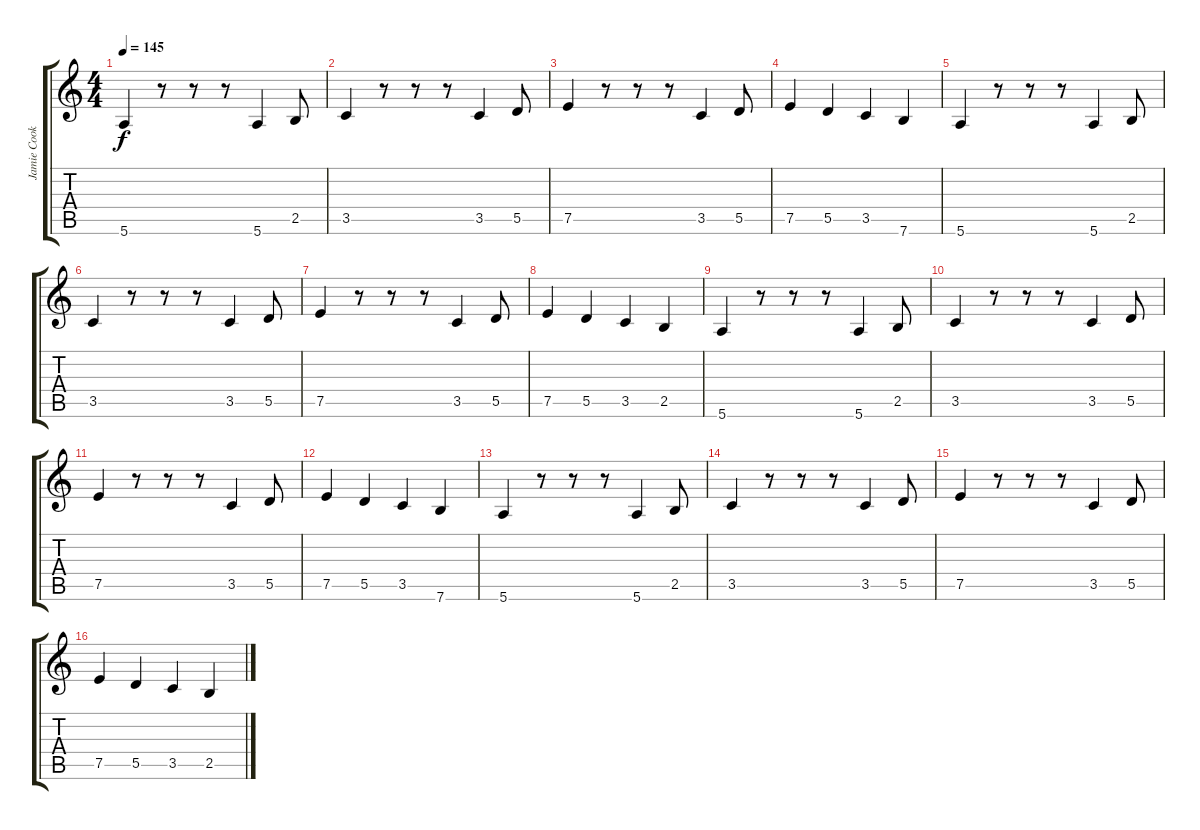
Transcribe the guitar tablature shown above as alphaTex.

\track ("Jamie Cook" "Jamie Cook") {instrument distortionguitar}
\staff {score tabs}
\tuning (E4 B3 G3 D3 A2 E2) {hide}
\ts (4 4)
\tempo 145
\clef g2
\ks c
5.6.4{dy f} r.8 r.8 r.8 5.6.4 2.5.8 |
3.5.4 r.8 r.8 r.8 3.5.4 5.5.8 |
7.5.4 r.8 r.8 r.8 3.5.4 5.5.8 |
7.5.4 5.5.4 3.5.4 7.6.4 |
5.6.4 r.8 r.8 r.8 5.6.4 2.5.8 |
3.5.4 r.8 r.8 r.8 3.5.4 5.5.8 |
7.5.4 r.8 r.8 r.8 3.5.4 5.5.8 |
7.5.4 5.5.4 3.5.4 2.5.4 |
5.6.4 r.8 r.8 r.8 5.6.4 2.5.8 |
3.5.4 r.8 r.8 r.8 3.5.4 5.5.8 |
7.5.4 r.8 r.8 r.8 3.5.4 5.5.8 |
7.5.4 5.5.4 3.5.4 7.6.4 |
5.6.4 r.8 r.8 r.8 5.6.4 2.5.8 |
3.5.4 r.8 r.8 r.8 3.5.4 5.5.8 |
7.5.4 r.8 r.8 r.8 3.5.4 5.5.8 |
7.5.4 5.5.4 3.5.4 2.5.4
